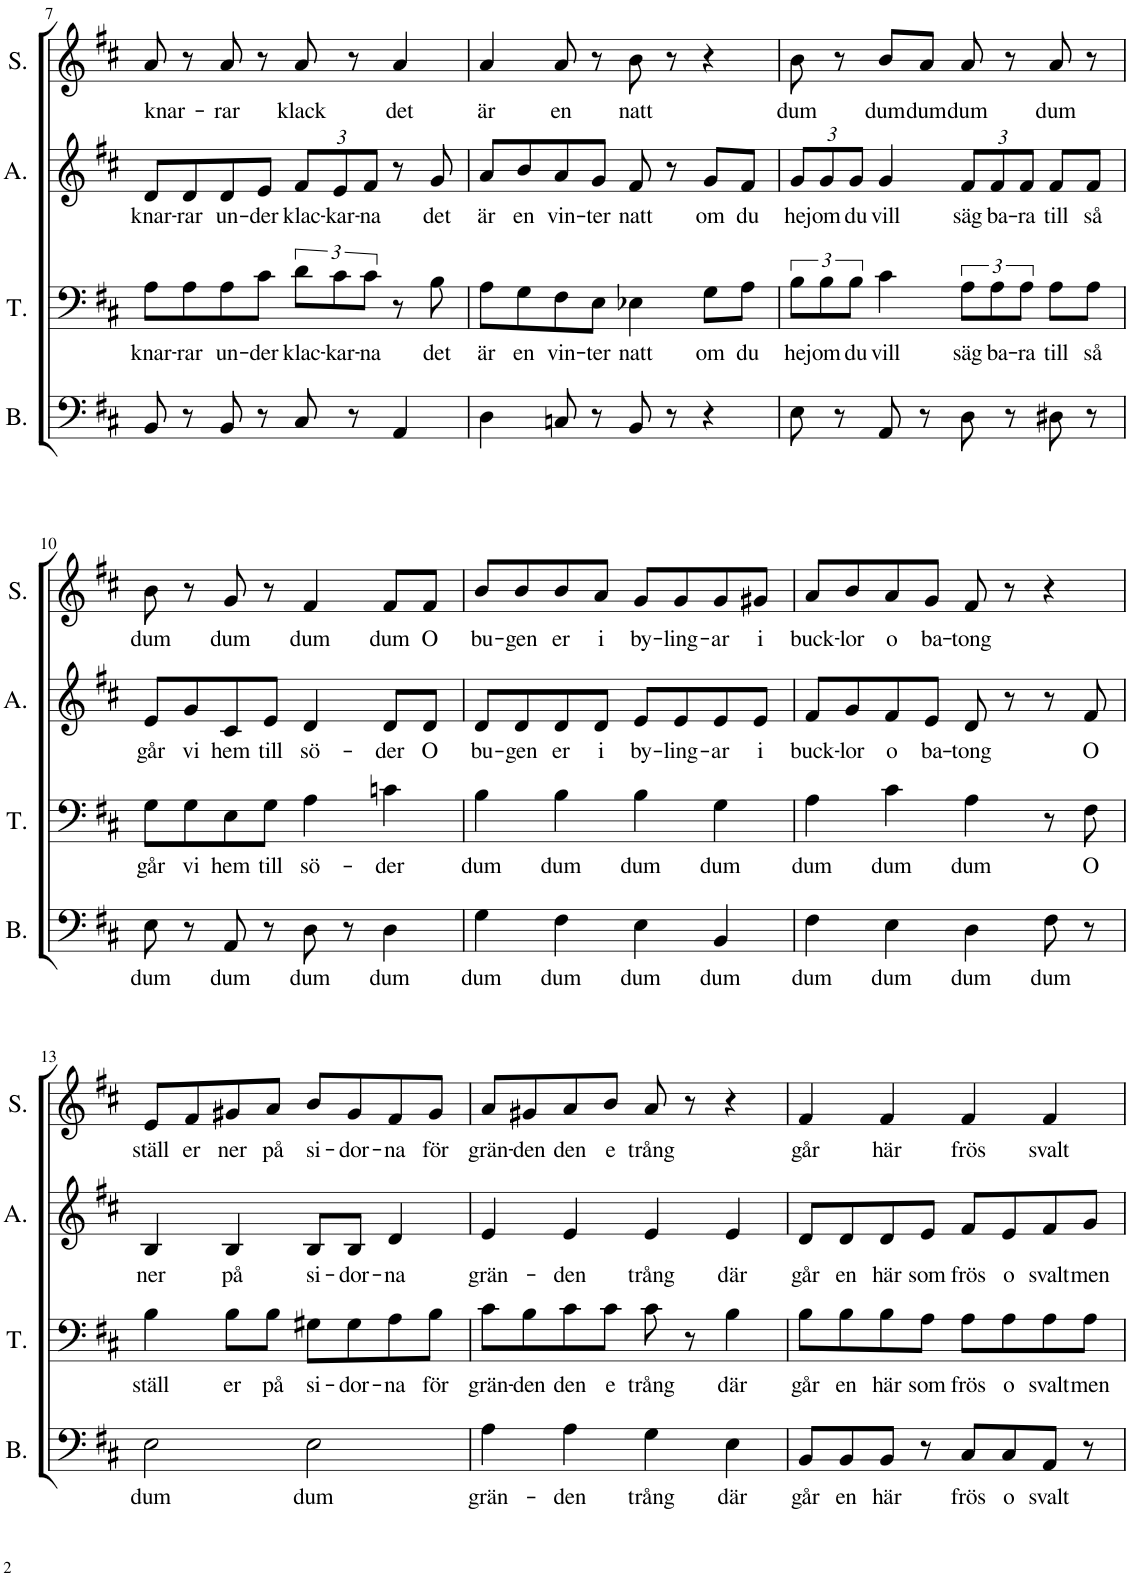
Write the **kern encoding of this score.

**kern	**text	**kern	**text	**kern	**text	**kern	**text
*part4	*part4	*part3	*part3	*part2	*part2	*part1	*part1
*staff4	*staff4	*staff3	*staff3	*staff2	*staff2	*staff1	*staff1
*I"Bass	*	*I"Tenor	*	*I"Alto	*	*I"Soprano	*
*I'B.	*	*I'T.	*	*I'A.	*	*I'S.	*
!!LO:PB:g=z
*clefF4	*	*clefF4	*	*clefG2	*	*clefG2	*
*k[f#c#]	*	*k[f#c#]	*	*k[f#c#]	*	*k[f#c#]	*
*M4/4	*	*M4/4	*	*M4/4	*	*M4/4	*
=7	=7	=7	=7	=7	=7	=7	=7
!	!	!	!LO:LY:b	!	!LO:LY:b	!	!LO:LY:b
8BB/	.	8A\L	knar-	8d/L	knar-	8a/	knar-
!	!	!	!LO:LY:b	!	!LO:LY:b	!	!
8r	.	8A\	-rar	8d/	-rar	8r	.
!	!	!	!LO:LY:b	!	!LO:LY:b	!	!LO:LY:b
8BB/	.	8A\	un-	8d/	un-	8a/	-rar
!	!	!	!LO:LY:b	!	!LO:LY:b	!	!
8r	.	8c#\J	-der	8e/J	-der	8r	.
!	!	!	!LO:LY:b	!	!	!	!
*	*	*	*	*Xbrackettup	*	*	*
!	!	!	!	!	!LO:LY:b	!	!LO:LY:b
8C#/	.	12d\L	klac-	12f#/L	klac-	8a/	klack
!	!	!	!LO:LY:b	!	!LO:LY:b	!	!
.	.	12c#\	-kar-	12e/	-kar-	.	.
8r	.	.	.	.	.	8r	.
!	!	!	!LO:LY:b	!	!LO:LY:b	!	!
.	.	12c#\J	-na	12f#/J	-na	.	.
!	!	!	!	!	!	!	!LO:LY:b
4AA/	.	8r	.	8r	.	4a/	det
!	!	!	!LO:LY:b	!	!LO:LY:b	!	!
.	.	8B\	det	8g/	det	.	.
=8	=8	=8	=8	=8	=8	=8	=8
!	!	!	!LO:LY:b	!	!LO:LY:b	!	!LO:LY:b
4D\	.	8A\L	är	8a/L	är	4a/	är
!	!	!	!LO:LY:b	!	!LO:LY:b	!	!
.	.	8G\	en	8b/	en	.	.
!	!	!	!LO:LY:b	!	!LO:LY:b	!	!LO:LY:b
8Cn/	.	8F#\	vin-	8a/	vin-	8a/	en
!	!	!	!LO:LY:b	!	!LO:LY:b	!	!
8r	.	8E\J	-ter	8g/J	-ter	8r	.
!	!	!	!LO:LY:b	!	!LO:LY:b	!	!LO:LY:b
8BB/	.	4E-X\	natt	8f#/	natt	8b\	natt
8r	.	.	.	8r	.	8r	.
!	!	!	!LO:LY:b	!	!LO:LY:b	!	!
4r	.	8G\L	om	8g/L	om	4r	.
!	!	!	!LO:LY:b	!	!LO:LY:b	!	!
.	.	8A\J	du	8f#/J	du	.	.
=9	=9	=9	=9	=9	=9	=9	=9
!	!	!	!LO:LY:b	!	!LO:LY:b	!	!LO:LY:b
8E\	.	12B\L	hej	12g/L	hej	8b\	dum
!	!	!	!LO:LY:b	!	!LO:LY:b	!	!
.	.	12B\	om	12g/	om	.	.
8r	.	.	.	.	.	8r	.
!	!	!	!LO:LY:b	!	!LO:LY:b	!	!
.	.	12B\J	du	12g/J	du	.	.
!	!	!	!LO:LY:b	!	!LO:LY:b	!	!LO:LY:b
8AA/	.	4c#\	vill	4g/	vill	8b/L	dum
!	!	!	!	!	!	!	!LO:LY:b
8r	.	.	.	.	.	8a/J	dum
!	!	!	!LO:LY:b	!	!LO:LY:b	!	!LO:LY:b
8D\	.	12A\L	säg	12f#/L	säg	8a/	dum
!	!	!	!LO:LY:b	!	!LO:LY:b	!	!
.	.	12A\	ba-	12f#/	ba-	.	.
8r	.	.	.	.	.	8r	.
!	!	!	!LO:LY:b	!	!LO:LY:b	!	!
.	.	12A\J	-ra	12f#/J	-ra	.	.
!	!	!	!LO:LY:b	!	!LO:LY:b	!	!LO:LY:b
8D#X\	.	8A\L	till	8f#/L	till	8a/	dum
!	!	!	!LO:LY:b	!	!LO:LY:b	!	!
8r	.	8A\J	så	8f#/J	så	8r	.
!!LO:LB:g=z
=10	=10	=10	=10	=10	=10	=10	=10
!	!LO:LY:b	!	!LO:LY:b	!	!LO:LY:b	!	!LO:LY:b
8E\	dum	8G\L	går	8e/L	går	8b\	dum
!	!	!	!LO:LY:b	!	!LO:LY:b	!	!
8r	.	8G\	vi	8g/	vi	8r	.
!	!LO:LY:b	!	!LO:LY:b	!	!LO:LY:b	!	!LO:LY:b
8AA/	dum	8E\	hem	8c#/	hem	8g/	dum
!	!	!	!LO:LY:b	!	!LO:LY:b	!	!
8r	.	8G\J	till	8e/J	till	8r	.
!	!LO:LY:b	!	!LO:LY:b	!	!LO:LY:b	!	!LO:LY:b
8D\	dum	4A\	sö-	4d/	sö-	4f#/	dum
8r	.	.	.	.	.	.	.
!	!LO:LY:b	!	!LO:LY:b	!	!LO:LY:b	!	!LO:LY:b
4D\	dum	4cn\	-der	8d/L	-der	8f#/L	dum
!	!	!	!	!	!LO:LY:b	!	!LO:LY:b
.	.	.	.	8d/J	O	8f#/J	O
=11	=11	=11	=11	=11	=11	=11	=11
!	!LO:LY:b	!	!LO:LY:b	!	!LO:LY:b	!	!LO:LY:b
4G\	dum	4B\	dum	8d/L	bu-	8b/L	bu-
!	!	!	!	!	!LO:LY:b	!	!LO:LY:b
.	.	.	.	8d/	-gen	8b/	-gen
!	!LO:LY:b	!	!LO:LY:b	!	!LO:LY:b	!	!LO:LY:b
4F#\	dum	4B\	dum	8d/	er	8b/	er
!	!	!	!	!	!LO:LY:b	!	!LO:LY:b
.	.	.	.	8d/J	i	8a/J	i
!	!LO:LY:b	!	!LO:LY:b	!	!LO:LY:b	!	!LO:LY:b
4E\	dum	4B\	dum	8e/L	by-	8g/L	by-
!	!	!	!	!	!LO:LY:b	!	!LO:LY:b
.	.	.	.	8e/	-ling-	8g/	-ling-
!	!LO:LY:b	!	!LO:LY:b	!	!LO:LY:b	!	!LO:LY:b
4BB/	dum	4G\	dum	8e/	-ar	8g/	-ar
!	!	!	!	!	!LO:LY:b	!	!LO:LY:b
.	.	.	.	8e/J	i	8g#X/J	i
=12	=12	=12	=12	=12	=12	=12	=12
!	!LO:LY:b	!	!LO:LY:b	!	!LO:LY:b	!	!LO:LY:b
4F#\	dum	4A\	dum	8f#/L	buck-	8a/L	buck-
!	!	!	!	!	!LO:LY:b	!	!LO:LY:b
.	.	.	.	8g/	-lor	8b/	-lor
!	!LO:LY:b	!	!LO:LY:b	!	!LO:LY:b	!	!LO:LY:b
4E\	dum	4c#\	dum	8f#/	o	8a/	o
!	!	!	!	!	!LO:LY:b	!	!LO:LY:b
.	.	.	.	8e/J	ba-	8g/J	ba-
!	!LO:LY:b	!	!LO:LY:b	!	!LO:LY:b	!	!LO:LY:b
4D\	dum	4A\	dum	8d/	-tong	8f#/	-tong
.	.	.	.	8r	.	8r	.
!	!LO:LY:b	!	!	!	!	!	!
8F#\	dum	8r	.	8r	.	4r	.
!	!	!	!LO:LY:b	!	!LO:LY:b	!	!
8r	.	8F#\	O	8f#/	O	.	.
!!LO:LB:g=z
=13	=13	=13	=13	=13	=13	=13	=13
!	!LO:LY:b	!	!LO:LY:b	!	!LO:LY:b	!	!LO:LY:b
2E\	dum	4B\	ställ	4B/	ner	8e/L	ställ
!	!	!	!	!	!	!	!LO:LY:b
.	.	.	.	.	.	8f#/	er
!	!	!	!LO:LY:b	!	!LO:LY:b	!	!LO:LY:b
.	.	8B\L	er	4B/	på	8g#X/	ner
!	!	!	!LO:LY:b	!	!	!	!LO:LY:b
.	.	8B\J	på	.	.	8a/J	på
!	!LO:LY:b	!	!LO:LY:b	!	!LO:LY:b	!	!LO:LY:b
2E\	dum	8G#X\L	si-	8B/L	si-	8b/L	si-
!	!	!	!LO:LY:b	!	!LO:LY:b	!	!LO:LY:b
.	.	8G#\	-dor-	8B/J	-dor-	8g#/	-dor-
!	!	!	!LO:LY:b	!	!LO:LY:b	!	!LO:LY:b
.	.	8A\	-na	4d/	-na	8f#/	-na
!	!	!	!LO:LY:b	!	!	!	!LO:LY:b
.	.	8B\J	för	.	.	8g#/J	för
=14	=14	=14	=14	=14	=14	=14	=14
!	!LO:LY:b	!	!LO:LY:b	!	!LO:LY:b	!	!LO:LY:b
4A\	grän-	8c#\L	grän-	4e/	grän-	8a/L	grän-
!	!	!	!LO:LY:b	!	!	!	!LO:LY:b
.	.	8B\	-den	.	.	8g#X/	-den
!	!LO:LY:b	!	!LO:LY:b	!	!LO:LY:b	!	!LO:LY:b
4A\	-den	8c#\	den	4e/	-den	8a/	den
!	!	!	!LO:LY:b	!	!	!	!LO:LY:b
.	.	8c#\J	e	.	.	8b/J	e
!	!LO:LY:b	!	!LO:LY:b	!	!LO:LY:b	!	!LO:LY:b
4G\	trång	8c#\	trång	4e/	trång	8a/	trång
.	.	8r	.	.	.	8r	.
!	!LO:LY:b	!	!LO:LY:b	!	!LO:LY:b	!	!
4E\	där	4B\	där	4e/	där	4r	.
=15	=15	=15	=15	=15	=15	=15	=15
!	!LO:LY:b	!	!LO:LY:b	!	!LO:LY:b	!	!LO:LY:b
8BB/L	går	8B\L	går	8d/L	går	4f#/	går
!	!LO:LY:b	!	!LO:LY:b	!	!LO:LY:b	!	!
8BB/	en	8B\	en	8d/	en	.	.
!	!LO:LY:b	!	!LO:LY:b	!	!LO:LY:b	!	!LO:LY:b
8BB/J	här	8B\	här	8d/	här	4f#/	här
!	!	!	!LO:LY:b	!	!LO:LY:b	!	!
8r	.	8A\J	som	8e/J	som	.	.
!	!LO:LY:b	!	!LO:LY:b	!	!LO:LY:b	!	!LO:LY:b
8C#/L	frös	8A\L	frös	8f#/L	frös	4f#/	frös
!	!LO:LY:b	!	!LO:LY:b	!	!LO:LY:b	!	!
8C#/	o	8A\	o	8e/	o	.	.
!	!LO:LY:b	!	!LO:LY:b	!	!LO:LY:b	!	!LO:LY:b
8AA/J	svalt	8A\	svalt	8f#/	svalt	4f#/	svalt
!	!	!	!LO:LY:b	!	!LO:LY:b	!	!
8r	.	8A\J	men	8g/J	men	.	.
=	=	=	=	=	=	=	=
*-	*-	*-	*-	*-	*-	*-	*-
